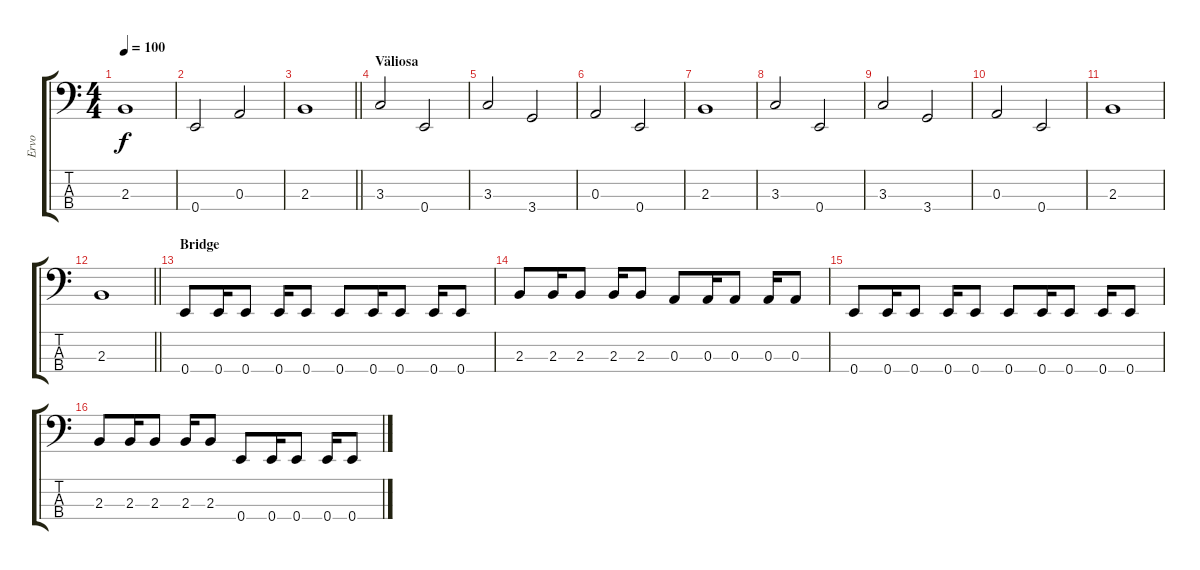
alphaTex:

\track ("Ervo" "Ervo") {instrument electricbasspick}
\staff {score tabs}
\tuning (G2 D2 A1 E1) {hide}
\ts (4 4)
\tempo 100
\clef f4
\ks c
2.3.1{dy f} |
0.4.2 0.3.2 |
\barLineRight lightlight
2.3.1 |
\section ("" "Väliosa")
3.3.2 0.4.2 |
3.3.2 3.4.2 |
0.3.2 0.4.2 |
2.3.1 |
3.3.2 0.4.2 |
3.3.2 3.4.2 |
0.3.2 0.4.2 |
2.3.1 |
\barLineRight lightlight
2.3.1 |
\section ("" "Bridge")
0.4.8 0.4.16 0.4.8 0.4.16 0.4.8 0.4.8 0.4.16 0.4.8 0.4.16 0.4.8 |
2.3.8 2.3.16 2.3.8 2.3.16 2.3.8 0.3.8 0.3.16 0.3.8 0.3.16 0.3.8 |
0.4.8 0.4.16 0.4.8 0.4.16 0.4.8 0.4.8 0.4.16 0.4.8 0.4.16 0.4.8 |
2.3.8 2.3.16 2.3.8 2.3.16 2.3.8 0.4.8 0.4.16 0.4.8 0.4.16 0.4.8
